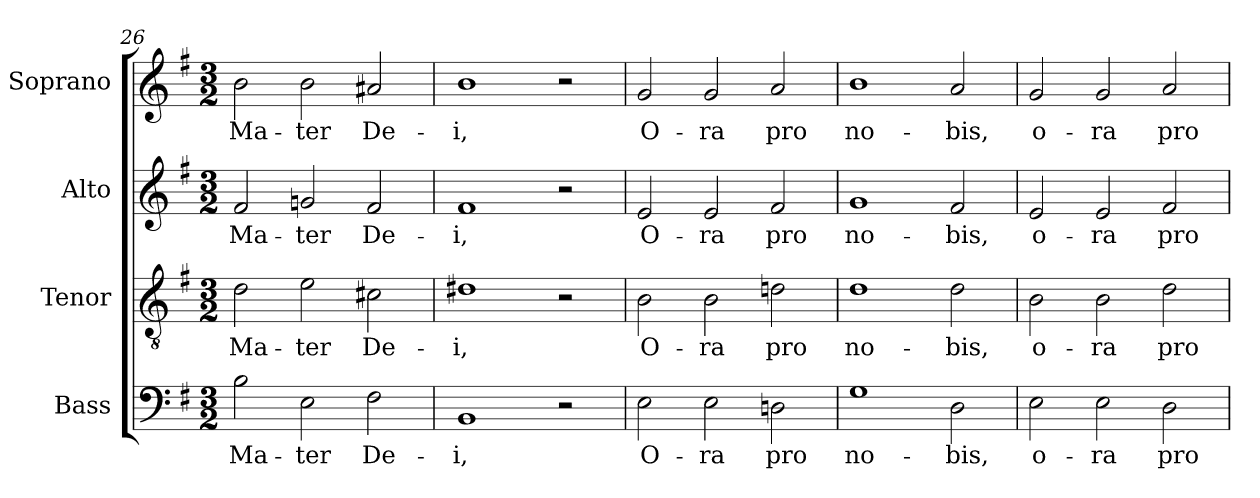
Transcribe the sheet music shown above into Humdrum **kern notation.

**kern	**text	**kern	**text	**kern	**text	**kern	**text
*part4	*part4	*part3	*part3	*part2	*part2	*part1	*part1
*staff4	*staff4	*staff3	*staff3	*staff2	*staff2	*staff1	*staff1
*I"Bass	*	*I"Tenor	*	*I"Alto	*	*I"Soprano	*
*I'B.	*	*I'T.	*	*I'A.	*	*I'S.	*
!!LO:LB:g=z
*clefF4	*	*clefGv2	*	*clefG2	*	*clefG2	*
*	*	*ITrd7c12	*	*	*	*	*
*k[f#]	*	*k[f#]	*	*k[f#]	*	*k[f#]	*
*e:	*	*e:	*	*e:	*	*e:	*
*M3/2	*	*M3/2	*	*M3/2	*	*M3/2	*
=26	=26	=26	=26	=26	=26	=26	=26
!	!LO:LY:b:color=#000000	!	!	!	!	!	!
!	!	!	!LO:LY:b:color=#000000	!	!	!	!
!	!	!	!	!	!LO:LY:b:color=#000000	!	!
!	!	!	!	!	!	!	!LO:LY:b:color=#000000
2Bi\	Ma-	2Di\	Ma-	2f#i/	Ma-	2bi\	Ma-
!	!LO:LY:b:color=#000000	!	!	!	!	!	!
!	!	!	!LO:LY:b:color=#000000	!	!	!	!
!	!	!	!	!	!LO:LY:b:color=#000000	!	!
!	!	!	!	!	!	!	!LO:LY:b:color=#000000
2Ei\	-ter	2Ei\	-ter	2gni/	-ter	2bi\	-ter
!	!LO:LY:b:color=#000000	!	!	!	!	!	!
!	!	!	!LO:LY:b:color=#000000	!	!	!	!
!	!	!	!	!	!LO:LY:b:color=#000000	!	!
!	!	!	!	!	!	!	!LO:LY:b:color=#000000
2F#i\	De-	2C#Xi\	De-	2f#i/	De-	2a#Xi/	De-
=27	=27	=27	=27	=27	=27	=27	=27
!	!LO:LY:b:color=#000000	!	!	!	!	!	!
!	!	!	!LO:LY:b:color=#000000	!	!	!	!
!	!	!	!	!	!LO:LY:b:color=#000000	!	!
!	!	!	!	!	!	!	!LO:LY:b:color=#000000
1BBi	-i,	1D#Xi	-i,	1f#i	-i,	1bi	-i,
2r	.	2r	.	2r	.	2r	.
=28	=28	=28	=28	=28	=28	=28	=28
!	!LO:LY:b:color=#000000	!	!	!	!	!	!
!	!	!	!LO:LY:b:color=#000000	!	!	!	!
!	!	!	!	!	!LO:LY:b:color=#000000	!	!
!	!	!	!	!	!	!	!LO:LY:b:color=#000000
2Ei\	O-	2BBi\	O-	2ei/	O-	2gi/	O-
!	!LO:LY:b:color=#000000	!	!	!	!	!	!
!	!	!	!LO:LY:b:color=#000000	!	!	!	!
!	!	!	!	!	!LO:LY:b:color=#000000	!	!
!	!	!	!	!	!	!	!LO:LY:b:color=#000000
2Ei\	-ra	2BBi\	-ra	2ei/	-ra	2gi/	-ra
!	!LO:LY:b:color=#000000	!	!	!	!	!	!
!	!	!	!LO:LY:b:color=#000000	!	!	!	!
!	!	!	!	!	!LO:LY:b:color=#000000	!	!
!	!	!	!	!	!	!	!LO:LY:b:color=#000000
2Dni\	pro	2Dni\	pro	2f#i/	pro	2ai/	pro
=29	=29	=29	=29	=29	=29	=29	=29
!	!LO:LY:b:color=#000000	!	!	!	!	!	!
!	!	!	!LO:LY:b:color=#000000	!	!	!	!
!	!	!	!	!	!LO:LY:b:color=#000000	!	!
!	!	!	!	!	!	!	!LO:LY:b:color=#000000
1Gi	no-	1Di	no-	1gi	no-	1bi	no-
!	!LO:LY:b:color=#000000	!	!	!	!	!	!
!	!	!	!LO:LY:b:color=#000000	!	!	!	!
!	!	!	!	!	!LO:LY:b:color=#000000	!	!
!	!	!	!	!	!	!	!LO:LY:b:color=#000000
2Di\	-bis,	2Di\	-bis,	2f#i/	-bis,	2ai/	-bis,
=30	=30	=30	=30	=30	=30	=30	=30
!	!LO:LY:b:color=#000000	!	!	!	!	!	!
!	!	!	!LO:LY:b:color=#000000	!	!	!	!
!	!	!	!	!	!LO:LY:b:color=#000000	!	!
!	!	!	!	!	!	!	!LO:LY:b:color=#000000
2Ei\	o-	2BBi\	o-	2ei/	o-	2gi/	o-
!	!LO:LY:b:color=#000000	!	!	!	!	!	!
!	!	!	!LO:LY:b:color=#000000	!	!	!	!
!	!	!	!	!	!LO:LY:b:color=#000000	!	!
!	!	!	!	!	!	!	!LO:LY:b:color=#000000
2Ei\	-ra	2BBi\	-ra	2ei/	-ra	2gi/	-ra
!	!LO:LY:b:color=#000000	!	!	!	!	!	!
!	!	!	!LO:LY:b:color=#000000	!	!	!	!
!	!	!	!	!	!LO:LY:b:color=#000000	!	!
!	!	!	!	!	!	!	!LO:LY:b:color=#000000
2Di\	pro	2Di\	pro	2f#i/	pro	2ai/	pro
=	=	=	=	=	=	=	=
*-	*-	*-	*-	*-	*-	*-	*-
